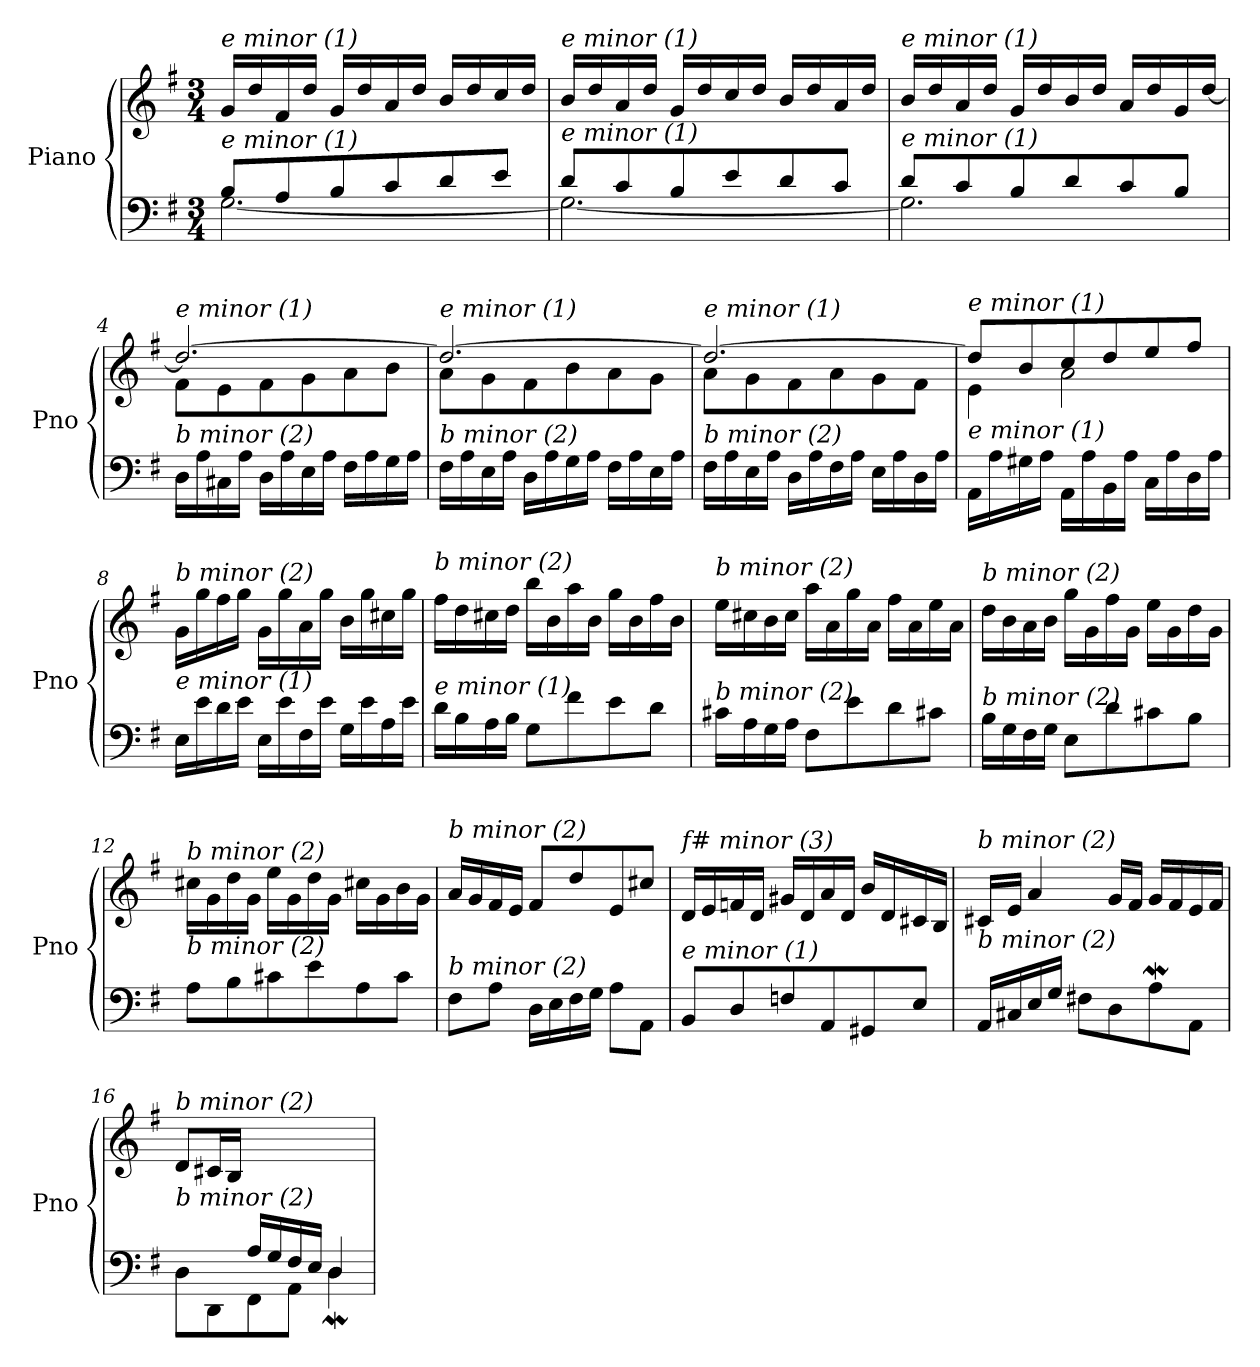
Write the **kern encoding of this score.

**kern	**kern
*part1	*part1
*staff2	*staff1
*I"Piano	*
*I'Pno	*
*clefF4	*clefG2
*k[f#]	*k[f#]
*M3/4	*M3/4
=1	=1
*^	*
!	!	!LO:TX:i:t=e minor (1)
!LO:TX:i:t=e minor (1)	!	!
8B/L	[2.G\	16g/LL
.	.	16dd/
8A/	.	16f#/
.	.	16dd/JJ
8B/	.	16g/LL
.	.	16dd/
8c/	.	16a/
.	.	16dd/JJ
8d/	.	16b/LL
.	.	16dd/
8e/J	.	16cc/
.	.	16dd/JJ
=2	=2	=2
!	!	!LO:TX:i:t=e minor (1)
!LO:TX:i:t=e minor (1)	!	!
8d/L	2.G\_	16b/LL
.	.	16dd/
8c/	.	16a/
.	.	16dd/JJ
8B/	.	16g/LL
.	.	16dd/
8e/	.	16cc/
.	.	16dd/JJ
8d/	.	16b/LL
.	.	16dd/
8c/J	.	16a/
.	.	16dd/JJ
=3	=3	=3
!	!	!LO:TX:i:t=e minor (1)
!LO:TX:i:t=e minor (1)	!	!
8d/L	2.G\]	16b/LL
.	.	16dd/
8c/	.	16a/
.	.	16dd/JJ
8B/	.	16g/LL
.	.	16dd/
8d/	.	16b/
.	.	16dd/JJ
8c/	.	16a/LL
.	.	16dd/
8B/J	.	16g/
.	.	[16dd/JJ
*v	*v	*
=4	=4
*	*^
!	!LO:TX:i:t=e minor (1)	!
!LO:TX:i:t=b minor (2)	!	!
16D\LL	2.dd/_	8f#\L
16A\	.	.
16C#X\	.	8e\
16A\JJ	.	.
16D\LL	.	8f#\
16A\	.	.
16E\	.	8g\
16A\JJ	.	.
16F#\LL	.	8a\
16A\	.	.
16G\	.	8b\J
16A\JJ	.	.
!!LO:LB:g=z	!!
=5	=5	=5
!	!LO:TX:i:t=e minor (1)	!
!LO:TX:i:t=b minor (2)	!	!
16F#\LL	2.dd/_	8a\L
16A\	.	.
16E\	.	8g\
16A\JJ	.	.
16D\LL	.	8f#\
16A\	.	.
16G\	.	8b\
16A\JJ	.	.
16F#\LL	.	8a\
16A\	.	.
16E\	.	8g\J
16A\JJ	.	.
=6	=6	=6
!	!LO:TX:i:t=e minor (1)	!
!LO:TX:i:t=b minor (2)	!	!
16F#\LL	2.dd/_	8a\L
16A\	.	.
16E\	.	8g\
16A\JJ	.	.
16D\LL	.	8f#\
16A\	.	.
16F#\	.	8a\
16A\JJ	.	.
16E\LL	.	8g\
16A\	.	.
16D\	.	8f#\J
16A\JJ	.	.
=7	=7	=7
!	!LO:TX:i:t=e minor (1)	!
!LO:TX:i:t=e minor (1)	!	!
16AA\LL	8dd/L]	4e\
16A\	.	.
16G#X\	8b/	.
16A\JJ	.	.
16AA\LL	8cc/	2a\
16A\	.	.
16BB\	8dd/	.
16A\JJ	.	.
16C\LL	8ee/	.
16A\	.	.
16D\	8ff#/J	.
16A\JJ	.	.
*	*v	*v
=8	=8
!	!LO:TX:i:t=b minor (2)
!LO:TX:i:t=e minor (1)	!
16E\LL	16g\LL
16e\	16gg\
16d\	16ff#\
16e\JJ	16gg\JJ
16E\LL	16g\LL
16e\	16gg\
16F#\	16a\
16e\JJ	16gg\JJ
16G\LL	16b\LL
16e\	16gg\
16A\	16cc#X\
16e\JJ	16gg\JJ
!!LO:LB:g=z
=9	=9
!	!LO:TX:i:t=b minor (2)
!LO:TX:i:t=e minor (1)	!
16d\LL	16ff#\LL
16B\	16dd\
16A\	16cc#X\
16B\JJ	16dd\JJ
8G\L	16bb\LL
.	16b\
8f#\	16aa\
.	16b\JJ
8e\	16gg\LL
.	16b\
8d\J	16ff#\
.	16b\JJ
=10	=10
!	!LO:TX:i:t=b minor (2)
!LO:TX:i:t=b minor (2)	!
16c#X\LL	16ee\LL
16A\	16cc#X\
16G\	16b\
16A\JJ	16cc#\JJ
8F#\L	16aa\LL
.	16a\
8e\	16gg\
.	16a\JJ
8d\	16ff#\LL
.	16a\
8c#X\J	16ee\
.	16a\JJ
=11	=11
!	!LO:TX:i:t=b minor (2)
!LO:TX:i:t=b minor (2)	!
16B\LL	16dd\LL
16G\	16b\
16F#\	16a\
16G\JJ	16b\JJ
8E\L	16gg\LL
.	16g\
8d\	16ff#\
.	16g\JJ
8c#X\	16ee\LL
.	16g\
8B\J	16dd\
.	16g\JJ
=12	=12
!	!LO:TX:i:t=b minor (2)
!LO:TX:i:t=b minor (2)	!
8A\L	16cc#X\LL
.	16g\
8B\	16dd\
.	16g\JJ
8c#X\	16ee\LL
.	16g\
8e\	16dd\
.	16g\JJ
8A\	16cc#X\LL
.	16g\
8c#\J	16b\
.	16g\JJ
!!LO:LB:g=z
=13	=13
!	!LO:TX:i:t=b minor (2)
!LO:TX:i:t=b minor (2)	!
8F#\L	16a/LL
.	16g/
8A\J	16f#/
.	16e/JJ
16D\LL	8f#/L
16E\	.
16F#\	8dd/
16G\JJ	.
8A\L	8e/
8AA\J	8cc#X/J
=14	=14
!	!LO:TX:i:t=f# minor (3)
!LO:TX:i:t=e minor (1)	!
8BB/L	16d/LL
.	16e/
8D/	16fn/
.	16d/JJ
8Fn/	16g#X/LL
.	16d/
8AA/	16a/
.	16d/JJ
8GG#X/	16b/LL
.	16d/
8E/J	16c#X/
.	16B/JJ
=15	=15
!	!LO:TX:i:t=b minor (2)
!LO:TX:i:t=b minor (2)	!
16AA/LL	16c#X/LL
16C#X/	16e/JJ
16E/	4a/
16G/JJ	.
8F#X\L	.
8D\	16g/LL
.	16f#/JJ
8AW\	16g/LL
.	16f#/
8AA\J	16e/
.	16f#/JJ
=16	=16
*^	*
!	!	!LO:TX:i:t=b minor (2)
!LO:TX:i:t=b minor (2)	!	!
4ryy	8D\L	8d/L
.	8DD\	16c#X/L
.	.	16B/JJ
16A/LL	8FF#\	2ryy
16G/	.	.
16F#/	8AA\J	.
16E/JJ	.	.
4D/	4DW\	.
*v	*v	*
=	=
*-	*-
